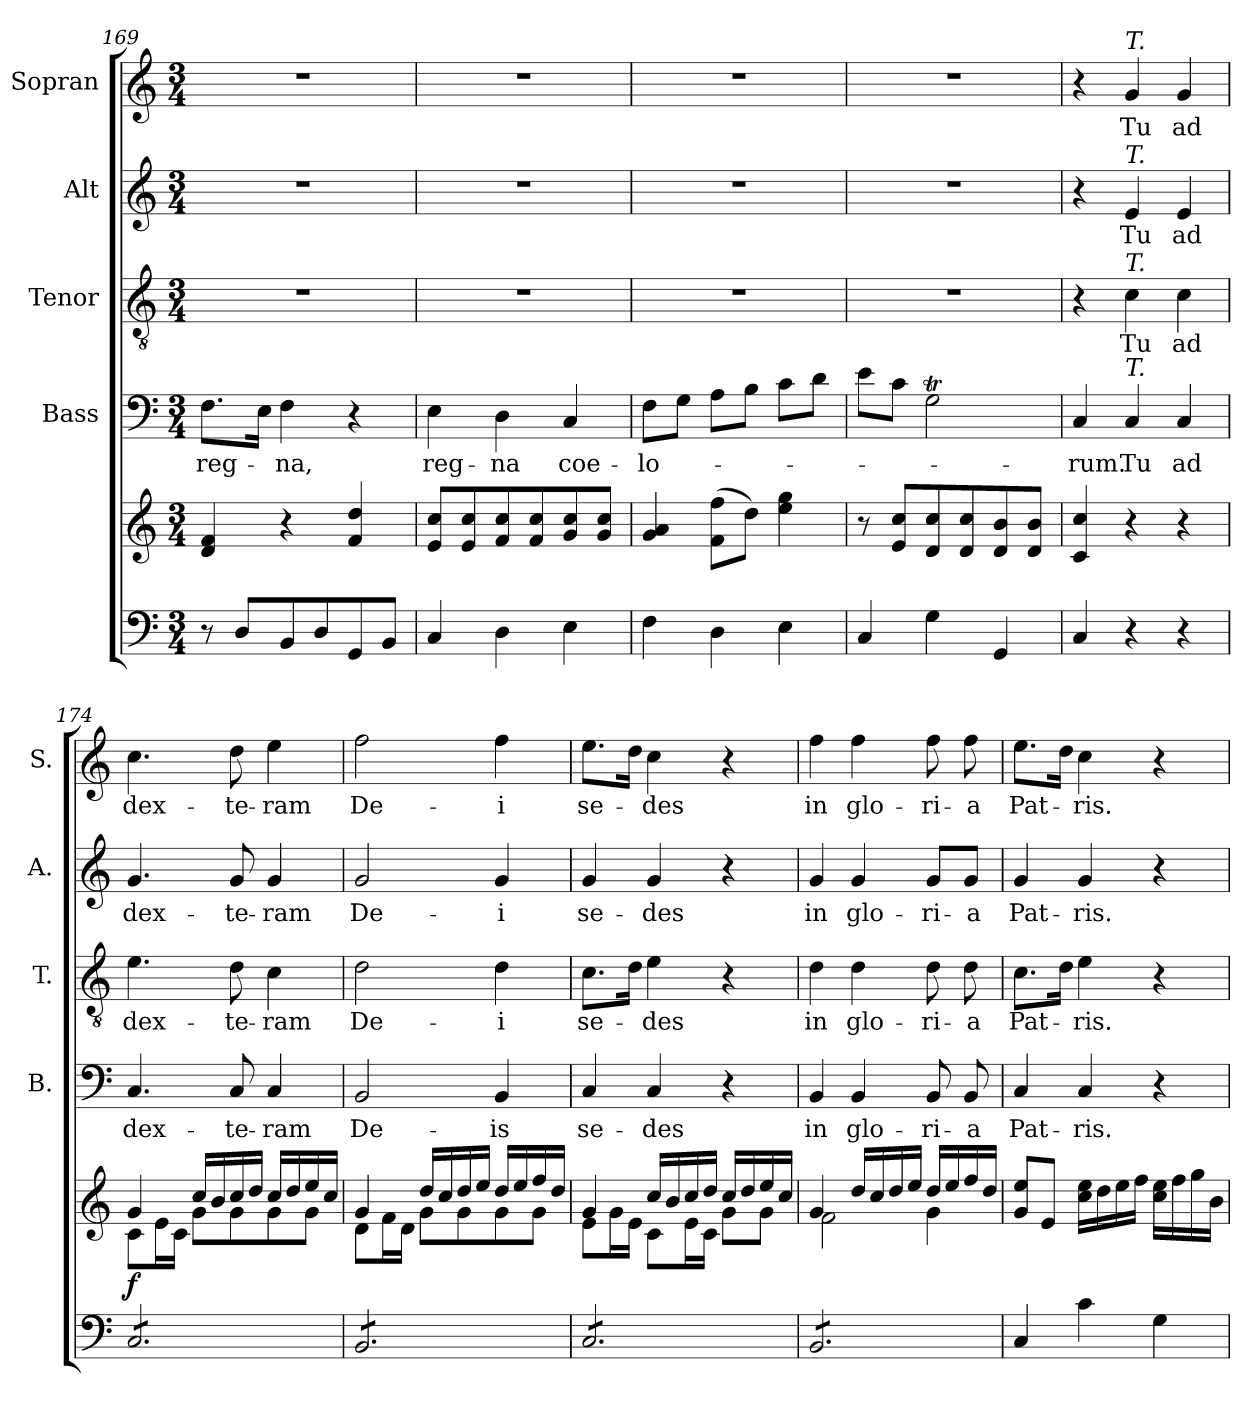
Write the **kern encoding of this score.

**kern	**kern	**dynam	**kern	**text	**kern	**text	**kern	**text	**kern	**text
*part5	*part5	*part5	*part4	*part4	*part3	*part3	*part2	*part2	*part1	*part1
*staff6	*staff5	*staff5/6	*staff4	*staff4	*staff3	*staff3	*staff2	*staff2	*staff1	*staff1
*	*	*	*I"Bass	*	*I"Tenor	*	*I"Alt	*	*I"Sopran	*
*	*	*	*I'B.	*	*I'T.	*	*I'A.	*	*I'S.	*
*clefF4	*clefG2	*	*clefF4	*	*clefGv2	*	*clefG2	*	*clefG2	*
*k[]	*k[]	*	*k[]	*	*k[]	*	*k[]	*	*k[]	*
*C:	*C:	*	*C:	*	*C:	*	*C:	*	*C:	*
*M3/4	*M3/4	*	*M3/4	*	*M3/4	*	*M3/4	*	*M3/4	*
=169	=169	=169	=169	=169	=169	=169	=169	=169	=169	=169
!	!	!	!	!LO:LY:b	!	!	!	!	!	!
8r	4d/ 4f/	.	8.F\L	reg-	2.r	.	2.r	.	2.r	.
8D/L	.	.	.	.	.	.	.	.	.	.
.	.	.	16E\Jk	.	.	.	.	.	.	.
!	!	!	!	!LO:LY:b	!	!	!	!	!	!
8BB/	4r	.	4F\	-na,	.	.	.	.	.	.
8D/	.	.	.	.	.	.	.	.	.	.
8GG/	4f/ 4dd/	.	4r	.	.	.	.	.	.	.
8BB/J	.	.	.	.	.	.	.	.	.	.
=170	=170	=170	=170	=170	=170	=170	=170	=170	=170	=170
!	!	!	!	!LO:LY:b	!	!	!	!	!	!
4C/	8e/ 8cc/L	.	4E\	reg-	2.r	.	2.r	.	2.r	.
.	8e/ 8cc/	.	.	.	.	.	.	.	.	.
!	!	!	!	!LO:LY:b	!	!	!	!	!	!
4D\	8f/ 8cc/	.	4D\	-na	.	.	.	.	.	.
.	8f/ 8cc/	.	.	.	.	.	.	.	.	.
!	!	!	!	!LO:LY:b	!	!	!	!	!	!
4E\	8g/ 8cc/	.	4C/	coe-	.	.	.	.	.	.
.	8g/ 8cc/J	.	.	.	.	.	.	.	.	.
=171	=171	=171	=171	=171	=171	=171	=171	=171	=171	=171
!	!	!	!	!LO:LY:b	!	!	!	!	!	!
4F\	4g/ 4a/	.	8F\L	-lo-	2.r	.	2.r	.	2.r	.
.	.	.	8G\J	.	.	.	.	.	.	.
4D\	(>8f\ 8ff\L	.	8A\L	.	.	.	.	.	.	.
.	8dd\J)	.	8B\J	.	.	.	.	.	.	.
4E\	4ee\ 4gg\	.	8c\L	.	.	.	.	.	.	.
.	.	.	8d\J	.	.	.	.	.	.	.
!!LO:PB:g=z
=172	=172	=172	=172	=172	=172	=172	=172	=172	=172	=172
4C/	8r	.	8e\L	.	2.r	.	2.r	.	2.r	.
.	8e/ 8cc/L	.	8c\J	.	.	.	.	.	.	.
4G\	8d/ 8cc/	.	2GT\	.	.	.	.	.	.	.
.	8d/ 8cc/	.	.	.	.	.	.	.	.	.
4GG/	8d/ 8b/	.	.	.	.	.	.	.	.	.
.	8d/ 8b/J	.	.	.	.	.	.	.	.	.
=173	=173	=173	=173	=173	=173	=173	=173	=173	=173	=173
!	!	!	!	!LO:LY:b	!	!	!	!	!	!
4C/	4c/ 4cc/	.	4C/	-rum.	4r	.	4r	.	4r	.
!	!	!	!	!	!	!	!	!	!LO:TX:a:i:t=T.	!
!	!	!	!	!	!	!	!LO:TX:a:i:t=T.	!	!	!
!	!	!	!	!	!LO:TX:a:i:t=T.	!	!	!	!	!
!	!	!	!LO:TX:a:i:t=T.	!	!	!	!	!	!	!
!	!	!	!	!LO:LY:b	!	!LO:LY:b	!	!LO:LY:b	!	!LO:LY:b
4r	4r	.	4C/	Tu	4c\	Tu	4e/	Tu	4g/	Tu
!	!	!	!	!LO:LY:b	!	!LO:LY:b	!	!LO:LY:b	!	!LO:LY:b
4r	4r	.	4C/	ad	4c\	ad	4e/	ad	4g/	ad
=174	=174	=174	=174	=174	=174	=174	=174	=174	=174	=174
*	*^	*	*	*	*	*	*	*	*	*
!	!	!	!LO:DY:b	!	!LO:LY:b	!	!LO:LY:b	!	!LO:LY:b	!	!LO:LY:b
*tremolo	*	*	*	*	*	*	*	*	*	*	*
8C/L	4g/	8c\L	f	4.C/	dex-	4.e\	dex-	4.g/	dex-	4.cc\	dex-
8C/	.	16e\L	.	.	.	.	.	.	.	.	.
.	.	16c\JJ	.	.	.	.	.	.	.	.	.
8C/	16cc/LL	8g\L	.	.	.	.	.	.	.	.	.
.	16b/	.	.	.	.	.	.	.	.	.	.
!	!	!	!	!	!LO:LY:b	!	!LO:LY:b	!	!LO:LY:b	!	!LO:LY:b
8C/	16cc/	8g\	.	8C/	-te-	8d\	-te-	8g/	-te-	8dd\	-te-
.	16dd/JJ	.	.	.	.	.	.	.	.	.	.
!	!	!	!	!	!LO:LY:b	!	!LO:LY:b	!	!LO:LY:b	!	!LO:LY:b
8C/	16cc/LL	8g\	.	4C/	-ram	4c\	-ram	4g/	-ram	4ee\	-ram
.	16dd/	.	.	.	.	.	.	.	.	.	.
8C/J	16ee/	8g\J	.	.	.	.	.	.	.	.	.
.	16cc/JJ	.	.	.	.	.	.	.	.	.	.
=175	=175	=175	=175	=175	=175	=175	=175	=175	=175	=175	=175
!	!	!	!	!	!LO:LY:b	!	!LO:LY:b	!	!LO:LY:b	!	!LO:LY:b
8BB/L	4g/	8d\L	.	2BB/	De-	2d\	De-	2g/	De-	2ff\	De-
8BB/	.	16f\L	.	.	.	.	.	.	.	.	.
.	.	16d\JJ	.	.	.	.	.	.	.	.	.
8BB/	16dd/LL	8g\L	.	.	.	.	.	.	.	.	.
.	16cc/	.	.	.	.	.	.	.	.	.	.
8BB/	16dd/	8g\	.	.	.	.	.	.	.	.	.
.	16ee/JJ	.	.	.	.	.	.	.	.	.	.
!	!	!	!	!	!LO:LY:b	!	!LO:LY:b	!	!LO:LY:b	!	!LO:LY:b
8BB/	16dd/LL	8g\	.	4BB/	-is	4d\	-i	4g/	-i	4ff\	-i
.	16ee/	.	.	.	.	.	.	.	.	.	.
8BB/J	16ff/	8g\J	.	.	.	.	.	.	.	.	.
.	16dd/JJ	.	.	.	.	.	.	.	.	.	.
=176	=176	=176	=176	=176	=176	=176	=176	=176	=176	=176	=176
!	!	!	!	!	!LO:LY:b	!	!LO:LY:b	!	!LO:LY:b	!	!LO:LY:b
8C/L	4g/	8e\L	.	4C/	se-	8.c\L	se-	4g/	se-	8.ee\L	se-
8C/	.	16g\L	.	.	.	.	.	.	.	.	.
.	.	16e\JJ	.	.	.	16d\Jk	.	.	.	16dd\Jk	.
!	!	!	!	!	!LO:LY:b	!	!LO:LY:b	!	!LO:LY:b	!	!LO:LY:b
8C/	16cc/LL	8c\L	.	4C/	-des	4e\	-des	4g/	-des	4cc\	-des
.	16b/	.	.	.	.	.	.	.	.	.	.
8C/	16cc/	16e\L	.	.	.	.	.	.	.	.	.
.	16dd/JJ	16c\JJ	.	.	.	.	.	.	.	.	.
8C/	16cc/LL	8g\L	.	4r	.	4r	.	4r	.	4r	.
.	16dd/	.	.	.	.	.	.	.	.	.	.
8C/J	16ee/	8g\J	.	.	.	.	.	.	.	.	.
.	16cc/JJ	.	.	.	.	.	.	.	.	.	.
!!LO:LB:g=z
=177	=177	=177	=177	=177	=177	=177	=177	=177	=177	=177	=177
!	!	!	!	!	!LO:LY:b	!	!LO:LY:b	!	!LO:LY:b	!	!LO:LY:b
8BB/L	4g/	2f\	.	4BB/	in	4d\	in	4g/	in	4ff\	in
8BB/	.	.	.	.	.	.	.	.	.	.	.
!	!	!	!	!	!LO:LY:b	!	!LO:LY:b	!	!LO:LY:b	!	!LO:LY:b
8BB/	16dd/LL	.	.	4BB/	glo-	4d\	glo-	4g/	glo-	4ff\	glo-
.	16cc/	.	.	.	.	.	.	.	.	.	.
8BB/	16dd/	.	.	.	.	.	.	.	.	.	.
.	16ee/JJ	.	.	.	.	.	.	.	.	.	.
!	!	!	!	!	!LO:LY:b	!	!LO:LY:b	!	!LO:LY:b	!	!LO:LY:b
8BB/	16dd/LL	4g\	.	8BB/	-ri-	8d\	-ri-	8g/L	-ri-	8ff\	-ri-
.	16ee/	.	.	.	.	.	.	.	.	.	.
!	!	!	!	!	!LO:LY:b	!	!LO:LY:b	!	!LO:LY:b	!	!LO:LY:b
8BB/J	16ff/	.	.	8BB/	-a	8d\	-a	8g/J	-a	8ff\	-a
*Xtremolo	*	*	*	*	*	*	*	*	*	*	*
.	16dd/JJ	.	.	.	.	.	.	.	.	.	.
*	*v	*v	*	*	*	*	*	*	*	*	*
=178	=178	=178	=178	=178	=178	=178	=178	=178	=178	=178
!	!	!	!	!LO:LY:b	!	!LO:LY:b	!	!LO:LY:b	!	!LO:LY:b
4C/	8g/ 8ee/L	.	4C/	Pat-	8.c\L	Pat-	4g/	Pat-	8.ee\L	Pat-
.	8e/J	.	.	.	.	.	.	.	.	.
.	.	.	.	.	16d\Jk	.	.	.	16dd\Jk	.
!	!	!	!	!LO:LY:b	!	!LO:LY:b	!	!LO:LY:b	!	!LO:LY:b
4c\	16cc\ 16ee\LL	.	4C/	-ris.	4e\	-ris.	4g/	-ris.	4cc\	-ris.
.	16dd\	.	.	.	.	.	.	.	.	.
.	16ee\	.	.	.	.	.	.	.	.	.
.	16ff\JJ	.	.	.	.	.	.	.	.	.
4G\	16cc\ 16ee\LL	.	4r	.	4r	.	4r	.	4r	.
.	16ff\	.	.	.	.	.	.	.	.	.
.	16gg\	.	.	.	.	.	.	.	.	.
.	16b\JJ	.	.	.	.	.	.	.	.	.
=	=	=	=	=	=	=	=	=	=	=
*-	*-	*-	*-	*-	*-	*-	*-	*-	*-	*-
